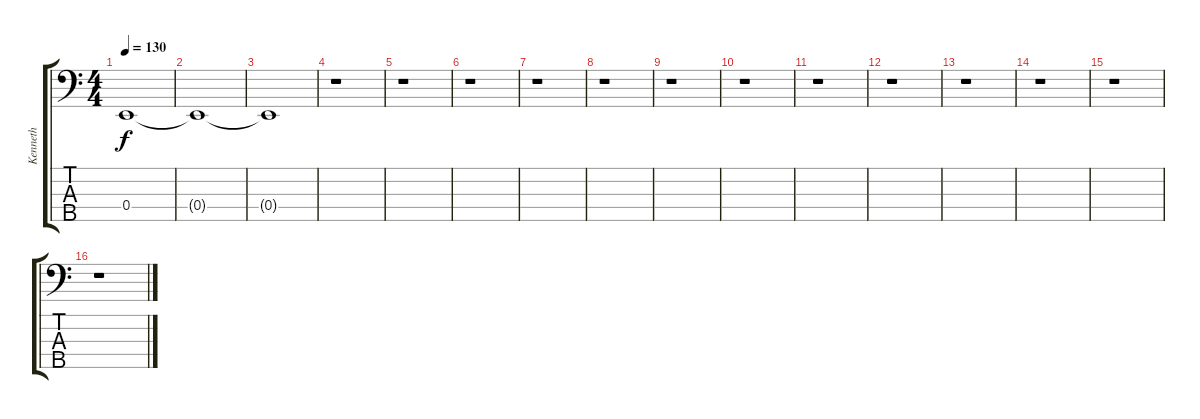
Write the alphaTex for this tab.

\track ("Kenneth" "Kenneth") {instrument electricbasspick}
\staff {score tabs}
\tuning (G2 D2 A1 E1 A0) {hide}
\ts (4 4)
\tempo 130
\clef f4
\ks c
0.4{t}.1{dy f} |
0.4{t}.1 |
0.4{t}.1 |
r.1 |
r.1 |
r.1 |
r.1 |
r.1 |
r.1 |
r.1 |
r.1 |
r.1 |
r.1 |
r.1 |
r.1 |
r.1
